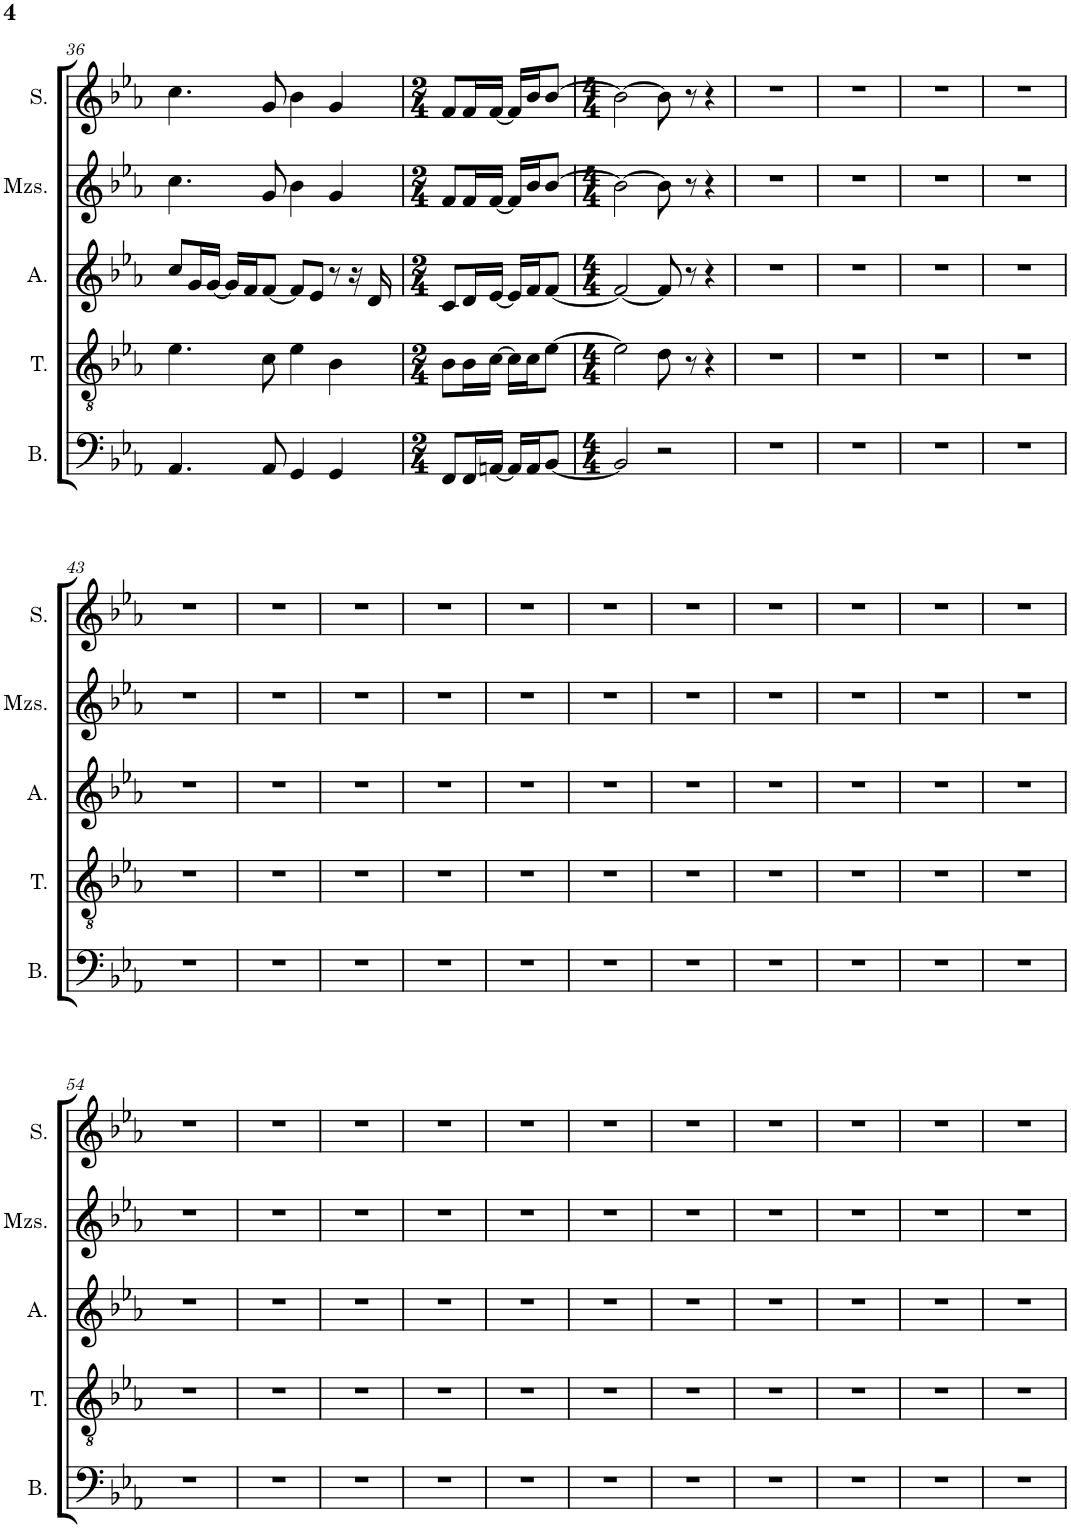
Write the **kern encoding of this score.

**kern	**kern	**kern	**kern	**kern
*part5	*part4	*part3	*part2	*part1
*staff5	*staff4	*staff3	*staff2	*staff1
*I"Bass	*I"Tenor	*I"Alt	*I"Mezzosopran	*I"Sopran
*I'B.	*I'T.	*I'A.	*I'Mzs.	*I'S.
!!LO:PB:g=z
*clefF4	*clefGv2	*clefG2	*clefG2	*clefG2
*k[b-e-a-]	*k[b-e-a-]	*k[b-e-a-]	*k[b-e-a-]	*k[b-e-a-]
*M4/4	*M4/4	*M4/4	*M4/4	*M4/4
=36	=36	=36	=36	=36
4.AA-/	4.e-\	8cc/L	4.cc\	4.cc\
.	.	16g/L	.	.
.	.	[16g/JJ	.	.
.	.	16g/LL]	.	.
.	.	16f/J	.	.
8AA-/	8c\	[8f/J	8g/	8g/
4GG/	4e-\	8f/L]	4b-\	4b-\
.	.	8e-/J	.	.
4GG/	4B-\	8r	4g/	4g/
.	.	16r	.	.
.	.	16d/	.	.
=37	=37	=37	=37	=37
*M2/4	*M2/4	*M2/4	*M2/4	*M2/4
8FF/L	8B-\L	8c/L	8f/L	8f/L
16FF/L	16B-\L	16d/L	16f/L	16f/L
[16AAn/JJ	[16c\JJ	[16e-/JJ	[16f/JJ	[16f/JJ
16AA/LL]	16c\LL]	16e-/LL]	16f/LL]	16f/LL]
16AA/J	16c\J	16f/J	16b-/J	16b-/J
[8BB-/J	[8e-\J	[8f/J	[8b-/J	[8b-/J
=38	=38	=38	=38	=38
*M4/4	*M4/4	*M4/4	*M4/4	*M4/4
2BB-/]	2e-\]	2f/_	2b-\_	2b-\_
2r	8d\	8f/]	8b-\]	8b-\]
.	8r	8r	8r	8r
.	4r	4r	4r	4r
=39	=39	=39	=39	=39
1r	1r	1r	1r	1r
=40	=40	=40	=40	=40
1r	1r	1r	1r	1r
=41	=41	=41	=41	=41
1r	1r	1r	1r	1r
=42	=42	=42	=42	=42
1r	1r	1r	1r	1r
!!LO:LB:g=z
=43	=43	=43	=43	=43
1r	1r	1r	1r	1r
=44	=44	=44	=44	=44
1r	1r	1r	1r	1r
=45	=45	=45	=45	=45
1r	1r	1r	1r	1r
=46	=46	=46	=46	=46
1r	1r	1r	1r	1r
=47	=47	=47	=47	=47
1r	1r	1r	1r	1r
=48	=48	=48	=48	=48
1r	1r	1r	1r	1r
=49	=49	=49	=49	=49
1r	1r	1r	1r	1r
=50	=50	=50	=50	=50
1r	1r	1r	1r	1r
=51	=51	=51	=51	=51
1r	1r	1r	1r	1r
=52	=52	=52	=52	=52
1r	1r	1r	1r	1r
=53	=53	=53	=53	=53
1r	1r	1r	1r	1r
!!LO:LB:g=z
=54	=54	=54	=54	=54
1r	1r	1r	1r	1r
=55	=55	=55	=55	=55
1r	1r	1r	1r	1r
=56	=56	=56	=56	=56
1r	1r	1r	1r	1r
=57	=57	=57	=57	=57
1r	1r	1r	1r	1r
=58	=58	=58	=58	=58
1r	1r	1r	1r	1r
=59	=59	=59	=59	=59
1r	1r	1r	1r	1r
=60	=60	=60	=60	=60
1r	1r	1r	1r	1r
=61	=61	=61	=61	=61
1r	1r	1r	1r	1r
=62	=62	=62	=62	=62
1r	1r	1r	1r	1r
=63	=63	=63	=63	=63
1r	1r	1r	1r	1r
=64	=64	=64	=64	=64
1r	1r	1r	1r	1r
=	=	=	=	=
*-	*-	*-	*-	*-
